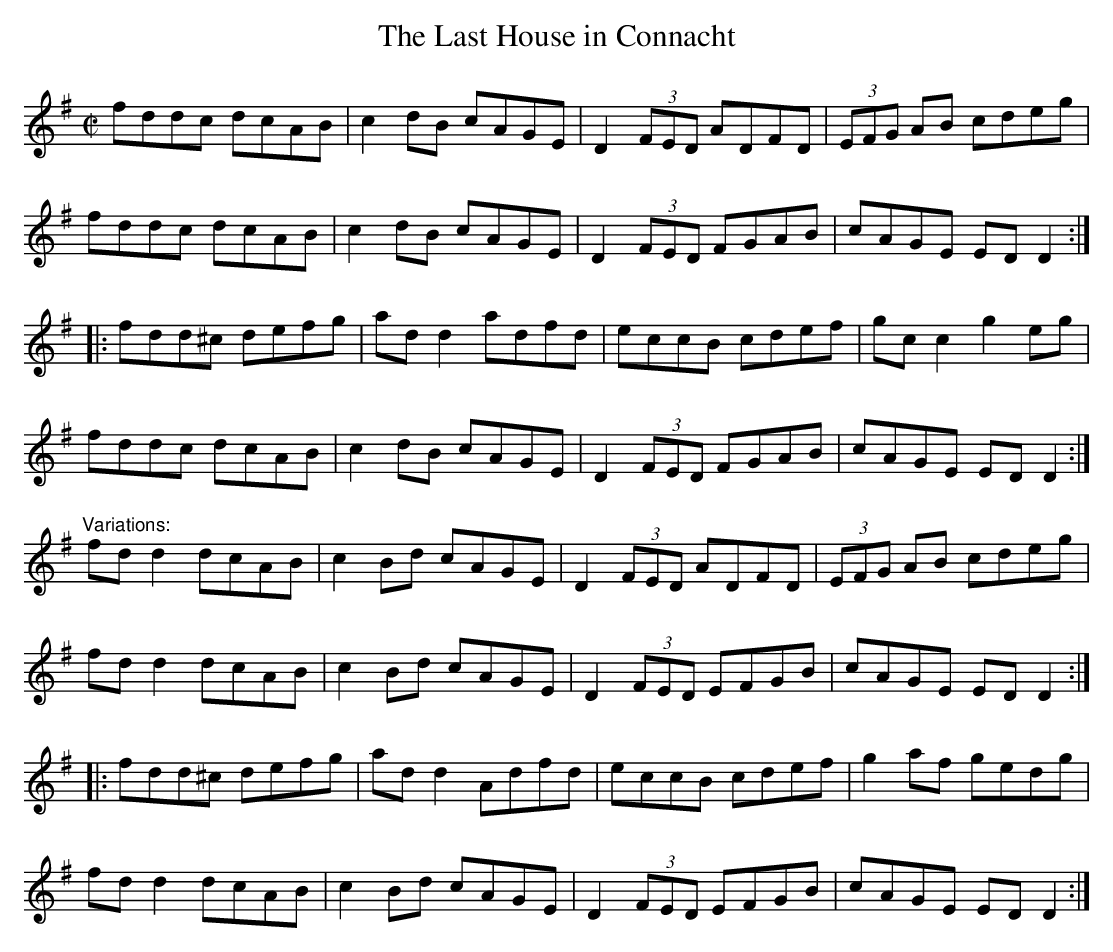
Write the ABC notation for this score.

X:1
T:Last House in Connacht, The
M:C|
K:Dmix
fddc dcAB|c2dB cAGE|D2 (3FED ADFD|(3EFG AB cdeg|
fddc dcAB|c2dB cAGE|D2 (3FED FGAB|cAGE EDD2:|
|:fdd^c defg|add2 adfd|eccB cdef|gcc2 g2eg|
fddc dcAB|c2dB cAGE|D2 (3FED FGAB|cAGE EDD2:|
"Variations:"
fdd2 dcAB|c2Bd cAGE|D2 (3FED ADFD|(3EFG AB cdeg|
fdd2 dcAB|c2Bd cAGE|D2 (3FED EFGB|cAGE EDD2:|
|:fdd^c defg|add2 Adfd|eccB cdef|g2af gedg|
fdd2 dcAB|c2Bd cAGE|D2 (3FED EFGB|cAGE EDD2:|
